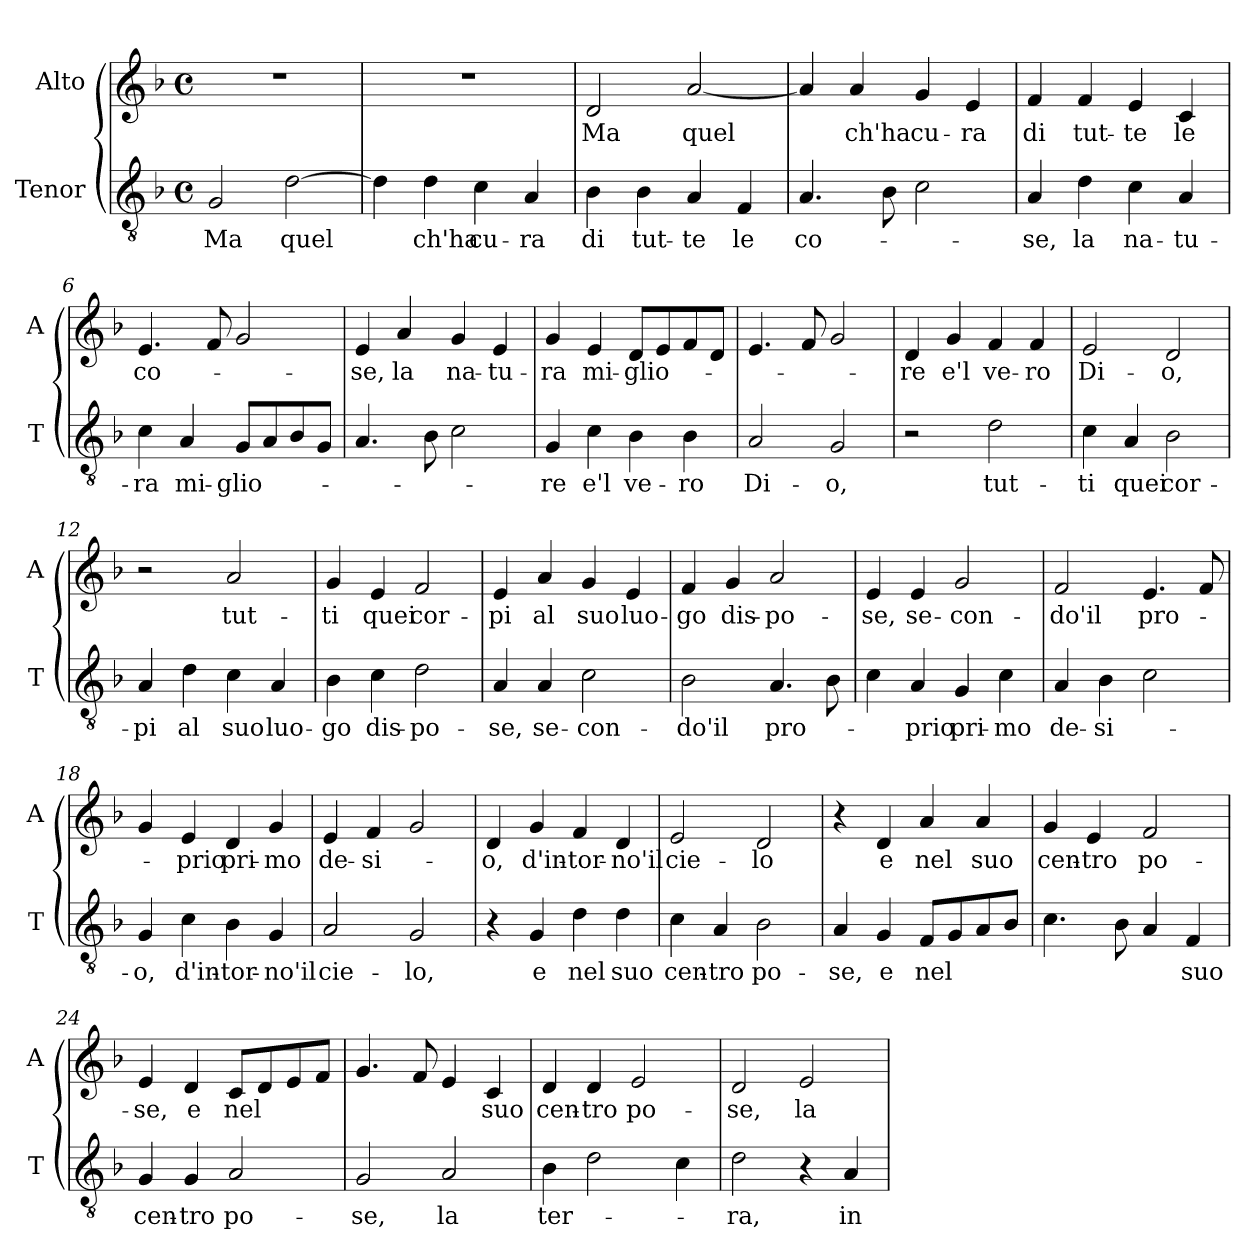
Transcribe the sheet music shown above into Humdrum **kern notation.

**kern	**text	**kern	**text
*part2	*part2	*part1	*part1
*staff2	*staff2	*staff1	*staff1
*I"Tenor	*	*I"Alto	*
*I'T	*	*I'A	*
*clefGv2	*	*clefG2	*
*k[b-]	*	*k[b-]	*
*F:	*	*F:	*
*M4/4	*	*M4/4	*
*met(c)	*	*met(c)	*
=1	=1	=1	=1
!	!LO:LY:b	!	!
2G/	Ma	1r	.
!	!LO:LY:b	!	!
[2d\	quel	.	.
=2	=2	=2	=2
4d\]	.	1r	.
!	!LO:LY:b	!	!
4d\	ch'ha	.	.
!	!LO:LY:b	!	!
4c\	cu-	.	.
!	!LO:LY:b	!	!
4A/	-ra	.	.
=3	=3	=3	=3
!	!LO:LY:b	!	!LO:LY:b
4B-\	di	2d/	Ma
!	!LO:LY:b	!	!
4B-\	tut-	.	.
!	!LO:LY:b	!	!LO:LY:b
4A/	-te	[2a/	quel
!	!LO:LY:b	!	!
4F/	le	.	.
=4	=4	=4	=4
!	!LO:LY:b	!	!
4.A/	co-	4a/]	.
!	!	!	!LO:LY:b
.	.	4a/	ch'ha
8B-\	.	.	.
!	!	!	!LO:LY:b
2c\	.	4g/	cu-
!	!	!	!LO:LY:b
.	.	4e/	-ra
=5	=5	=5	=5
!	!LO:LY:b	!	!LO:LY:b
4A/	-se,	4f/	di
!	!LO:LY:b	!	!LO:LY:b
4d\	la	4f/	tut-
!	!LO:LY:b	!	!LO:LY:b
4c\	na-	4e/	-te
!	!LO:LY:b	!	!LO:LY:b
4A/	-tu-	4c/	le
!!LO:LB:g=z
=6	=6	=6	=6
!	!LO:LY:b	!	!LO:LY:b
4c\	-ra	4.e/	co-
!	!LO:LY:b	!	!
4A/	mi-	.	.
.	.	8f/	.
!	!LO:LY:b	!	!
8G/L	-glio-	2g/	.
8A/	.	.	.
8B-/	.	.	.
8G/J	.	.	.
=7	=7	=7	=7
!	!	!	!LO:LY:b
4.A/	.	4e/	-se,
!	!	!	!LO:LY:b
.	.	4a/	la
8B-\	.	.	.
!	!	!	!LO:LY:b
2c\	.	4g/	na-
!	!	!	!LO:LY:b
.	.	4e/	-tu-
=8	=8	=8	=8
!	!LO:LY:b	!	!LO:LY:b
4G/	-re	4g/	-ra
!	!LO:LY:b	!	!LO:LY:b
4c\	e'l	4e/	mi-
!	!LO:LY:b	!	!LO:LY:b
4B-\	ve-	8d/L	-glio-
.	.	8e/	.
!	!LO:LY:b	!	!
4B-\	-ro	8f/	.
.	.	8d/J	.
=9	=9	=9	=9
!	!LO:LY:b	!	!
2A/	Di-	4.e/	.
.	.	8f/	.
!	!LO:LY:b	!	!
2G/	-o,	2g/	.
=10	=10	=10	=10
!	!	!	!LO:LY:b
2r	.	4d/	-re
!	!	!	!LO:LY:b
.	.	4g/	e'l
!	!LO:LY:b	!	!LO:LY:b
2d\	tut-	4f/	ve-
!	!	!	!LO:LY:b
.	.	4f/	-ro
!!LO:LB:g=z
=11	=11	=11	=11
!	!LO:LY:b	!	!LO:LY:b
4c\	-ti	2e/	Di-
!	!LO:LY:b	!	!
4A/	quei	.	.
!	!LO:LY:b	!	!LO:LY:b
2B-\	cor-	2d/	-o,
=12	=12	=12	=12
!	!LO:LY:b	!	!
4A/	-pi	2r	.
!	!LO:LY:b	!	!
4d\	al	.	.
!	!LO:LY:b	!	!LO:LY:b
4c\	suo	2a/	tut-
!	!LO:LY:b	!	!
4A/	luo-	.	.
=13	=13	=13	=13
!	!LO:LY:b	!	!LO:LY:b
4B-\	-go	4g/	-ti
!	!LO:LY:b	!	!LO:LY:b
4c\	dis-	4e/	quei
!	!LO:LY:b	!	!LO:LY:b
2d\	-po-	2f/	cor-
=14	=14	=14	=14
!	!LO:LY:b	!	!LO:LY:b
4A/	-se,	4e/	-pi
!	!LO:LY:b	!	!LO:LY:b
4A/	se-	4a/	al
!	!LO:LY:b	!	!LO:LY:b
2c\	-con-	4g/	suo
!	!	!	!LO:LY:b
.	.	4e/	luo-
=15	=15	=15	=15
!	!LO:LY:b	!	!LO:LY:b
2B-\	-do'il	4f/	-go
!	!	!	!LO:LY:b
.	.	4g/	dis-
!	!LO:LY:b	!	!LO:LY:b
4.A/	pro-	2a/	-po-
8B-\	.	.	.
!!LO:LB:g=z
=16	=16	=16	=16
!	!	!	!LO:LY:b
4c\	.	4e/	-se,
!	!LO:LY:b	!	!LO:LY:b
4A/	-prio	4e/	se-
!	!LO:LY:b	!	!LO:LY:b
4G/	pri-	2g/	-con-
!	!LO:LY:b	!	!
4c\	-mo	.	.
=17	=17	=17	=17
!	!LO:LY:b	!	!LO:LY:b
4A/	de-	2f/	-do'il
!	!LO:LY:b	!	!
4B-\	-si-	.	.
!	!	!	!LO:LY:b
2c\	.	4.e/	pro-
.	.	8f/	.
=18	=18	=18	=18
!	!LO:LY:b	!	!
4G/	-o,	4g/	.
!	!LO:LY:b	!	!LO:LY:b
4c\	d'in-	4e/	-prio
!	!LO:LY:b	!	!LO:LY:b
4B-\	-tor-	4d/	pri-
!	!LO:LY:b	!	!LO:LY:b
4G/	-no'il	4g/	-mo
=19	=19	=19	=19
!	!LO:LY:b	!	!LO:LY:b
2A/	cie-	4e/	de-
!	!	!	!LO:LY:b
.	.	4f/	-si-
!	!LO:LY:b	!	!
2G/	-lo,	2g/	.
=20	=20	=20	=20
!	!	!	!LO:LY:b
4r	.	4d/	-o,
!	!LO:LY:b	!	!LO:LY:b
4G/	e	4g/	d'in-
!	!LO:LY:b	!	!LO:LY:b
4d\	nel	4f/	-tor-
!	!LO:LY:b	!	!LO:LY:b
4d\	suo	4d/	-no'il
!!LO:LB:g=z
=21	=21	=21	=21
!	!LO:LY:b	!	!LO:LY:b
4c\	cen-	2e/	cie-
!	!LO:LY:b	!	!
4A/	-tro	.	.
!	!LO:LY:b	!	!LO:LY:b
2B-\	po-	2d/	-lo
=22	=22	=22	=22
!	!LO:LY:b	!	!
4A/	-se,	4r	.
!	!LO:LY:b	!	!LO:LY:b
4G/	e	4d/	e
!	!LO:LY:b	!	!LO:LY:b
8F/L	nel	4a/	nel
8G/	.	.	.
!	!	!	!LO:LY:b
8A/	.	4a/	suo
8B-/J	.	.	.
=23	=23	=23	=23
!	!	!	!LO:LY:b
4.c\	.	4g/	cen-
!	!	!	!LO:LY:b
.	.	4e/	-tro
8B-\	.	.	.
!	!	!	!LO:LY:b
4A/	.	2f/	po-
!	!LO:LY:b	!	!
4F/	suo	.	.
=24	=24	=24	=24
!	!LO:LY:b	!	!LO:LY:b
4G/	cen-	4e/	-se,
!	!LO:LY:b	!	!LO:LY:b
4G/	-tro	4d/	e
!	!LO:LY:b	!	!LO:LY:b
2A/	po-	8c/L	nel
.	.	8d/	.
.	.	8e/	.
.	.	8f/J	.
=25	=25	=25	=25
!	!LO:LY:b	!	!
2G/	-se,	4.g/	.
.	.	8f/	.
!	!LO:LY:b	!	!
2A/	la	4e/	.
!	!	!	!LO:LY:b
.	.	4c/	suo
!!LO:PB:g=z
=26	=26	=26	=26
!	!LO:LY:b	!	!LO:LY:b
4B-\	ter-	4d/	cen-
!	!	!	!LO:LY:b
2d\	.	4d/	-tro
!	!	!	!LO:LY:b
.	.	2e/	po-
4c\	.	.	.
=27	=27	=27	=27
!	!LO:LY:b	!	!LO:LY:b
2d\	-ra,	2d/	-se,
!	!	!	!LO:LY:b
4r	.	2e/	la
!	!LO:LY:b	!	!
4A/	in-	.	.
=	=	=	=
*-	*-	*-	*-
